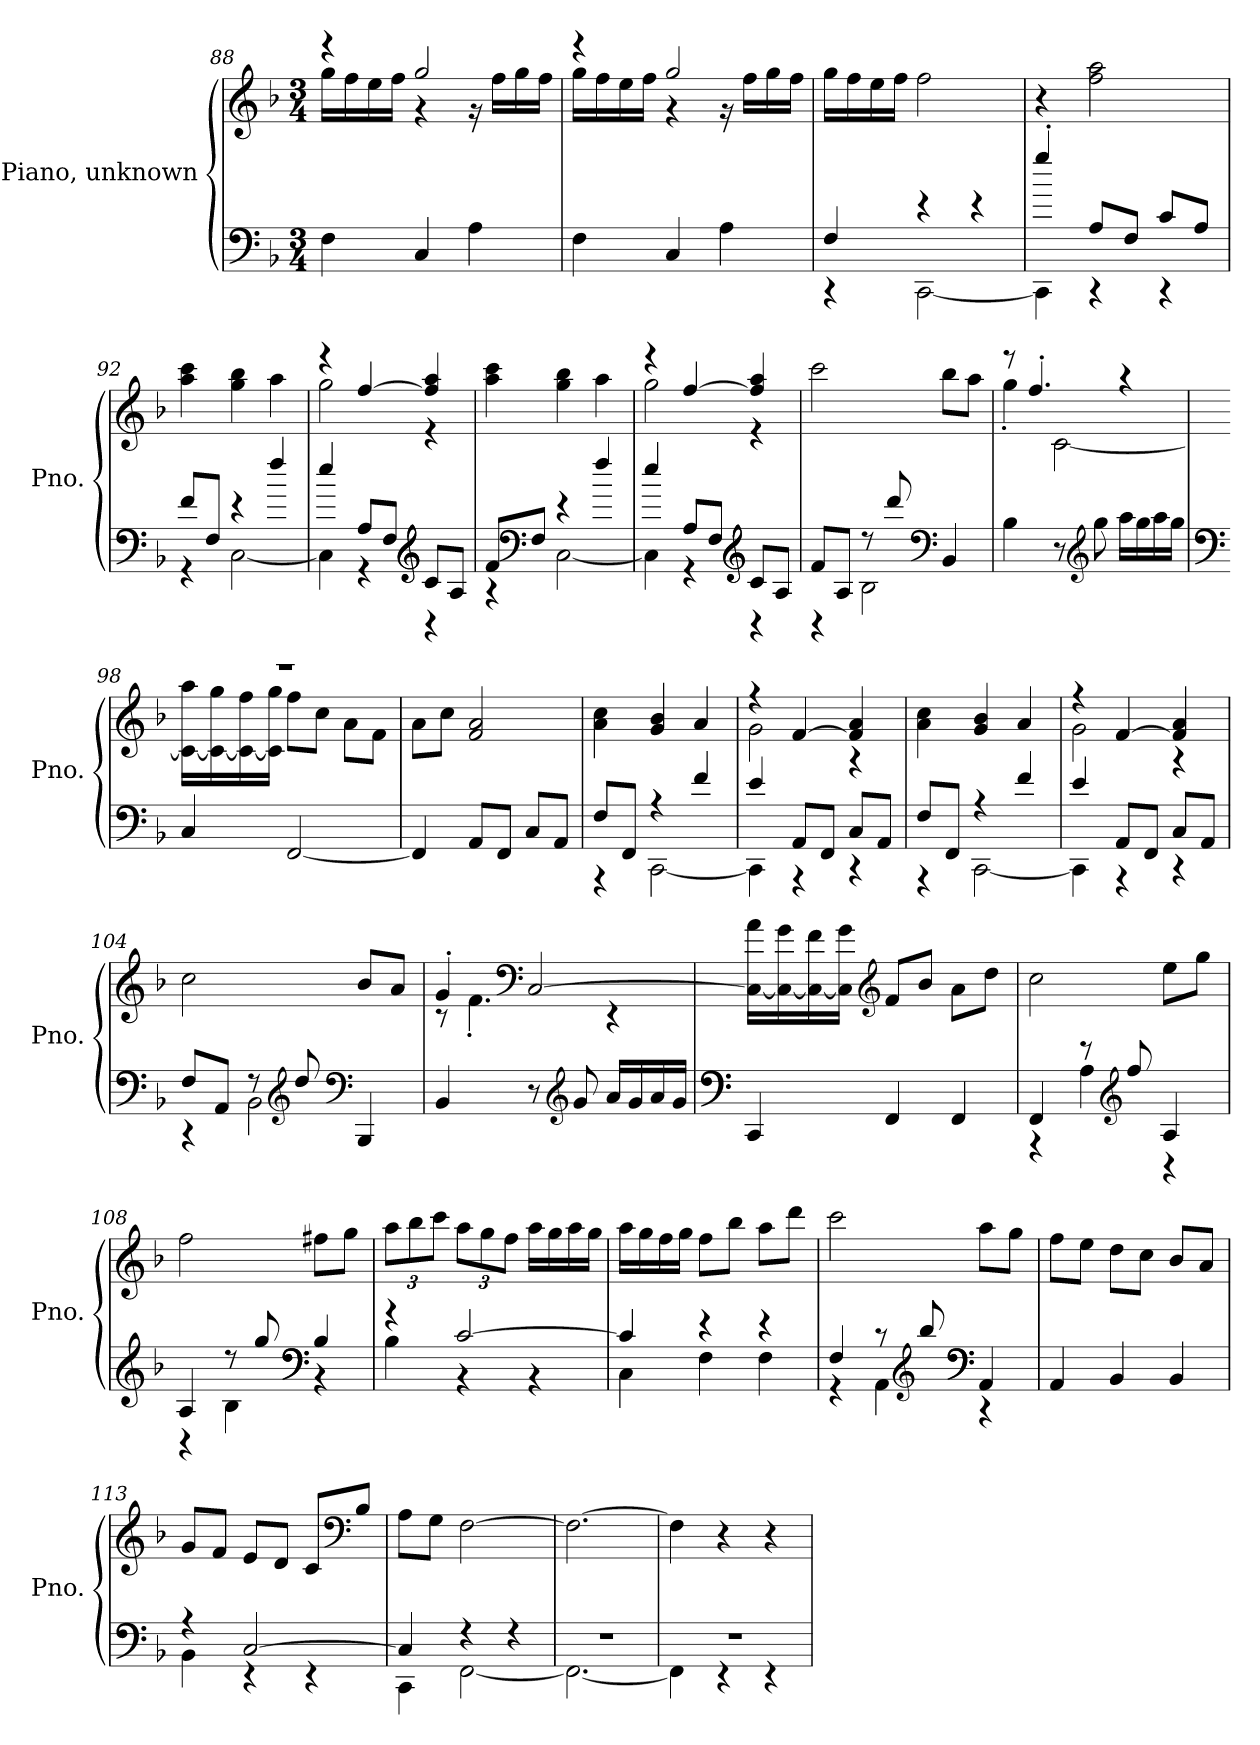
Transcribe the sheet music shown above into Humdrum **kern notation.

**kern	**kern
*part1	*part1
*staff2	*staff1
*I"Piano, unknown	*
*I'Pno.	*
!!LO:LB:g=z
*clefF4	*clefG2
*k[b-]	*k[b-]
*M3/4	*M3/4
=88	=88
*	*^
4F\	4r	16gg\LL
.	.	16ff\
.	.	16ee\
.	.	16ff\JJ
4C/	2gg/	4r
4A\	.	16r
.	.	16ff\LL
.	.	16gg\
.	.	16ff\JJ
=89	=89	=89
4F\	4r	16gg\LL
.	.	16ff\
.	.	16ee\
.	.	16ff\JJ
4C/	2gg/	4r
4A\	.	16r
.	.	16ff\LL
.	.	16gg\
.	.	16ff\JJ
*	*v	*v
=90	=90
*^	*
4F/	4r	16gg\LL
.	.	16ff\
.	.	16ee\
.	.	16ff\JJ
4r	[2CC\	2ff\
4r	.	.
=91	=91	=91
4gg'/	4CC\]	4r
8A/L	4r	2ff\ 2aa\
8F/J	.	.
8c/L	4r	.
8A/J	.	.
=92	=92	=92
8f/L	4r	4aa\ 4ccc\
8F/J	.	.
4r	[2C\	4gg\ 4bb-\
4ff/	.	4aa\
=93	=93	=93
*	*	*^
4ee/	4C\]	4r	2gg\
8A/L	4r	[4ff/	.
8F/J	.	.	.
*clefG2	*	*	*
8c/L	4r	4ff/] 4aa/	4r
8A/J	.	.	.
*	*	*v	*v
!!LO:LB:g=z
=94	=94	=94
8f/L	4r	4aa\ 4ccc\
*clefF4	*	*
8F/J	.	.
4r	[2C\	4gg\ 4bb-\
4ff/	.	4aa\
=95	=95	=95
*	*	*^
4ee/	4C\]	4r	2gg\
8A/L	4r	[4ff/	.
8F/J	.	.	.
*clefG2	*	*	*
8c/L	4r	4ff/] 4aa/	4r
8A/J	.	.	.
*	*	*v	*v
=96	=96	=96
8f/L	4r	2ccc\
8A/J	.	.
8r	2B-\	.
8ddd/	.	.
*clefF4	*	*
4BB-/	.	8bb-\L
.	.	8aa\J
*v	*v	*
=97	=97
*	*^
4B-\	8r	4gg'\
.	4.ff'/	.
8r	.	[2c\
*clefG2	*	*
8gg\	.	.
16aa\LL	4r	.
16gg\	.	.
16aa\	.	.
16gg\JJ	.	.
!!LO:PB:g=z	!!
=98	=98	=98
*clefF4	*	*
4C/	2.r	16c\_ 16aa\LL
.	.	16c\_ 16gg\
.	.	16c\_ 16ff\
.	.	16c\] 16gg\JJ
[2FF/	.	8ff\L
.	.	8cc\J
.	.	8a\L
.	.	8f\J
*	*v	*v
=99	=99
4FF/]	8a\L
.	8cc\J
8AA/L	2f/ 2a/
8FF/J	.
8C/L	.
8AA/J	.
=100	=100
*^	*
8F/L	4r	4a\ 4cc\
8FF/J	.	.
4r	[2CC\	4g/ 4b-/
4f/	.	4a/
=101	=101	=101
*	*	*^
4e/	4CC\]	4r	2g\
8AA/L	4r	[4f/	.
8FF/J	.	.	.
8C/L	4r	4f/] 4a/	4r
8AA/J	.	.	.
*	*	*v	*v
=102	=102	=102
8F/L	4r	4a\ 4cc\
8FF/J	.	.
4r	[2CC\	4g/ 4b-/
4f/	.	4a/
=103	=103	=103
*	*	*^
4e/	4CC\]	4r	2g\
8AA/L	4r	[4f/	.
8FF/J	.	.	.
8C/L	4r	4f/] 4a/	4r
8AA/J	.	.	.
*	*	*v	*v
!!LO:LB:g=z
=104	=104	=104
8F/L	4r	2cc\
8AA/J	.	.
8r	2BB-\	.
*clefG2	*	*
8dd/	.	.
*clefF4	*	*
4BBB-/	.	8b-/L
.	.	8a/J
*v	*v	*
=105	=105
*	*^
4BB-/	4g'/	8r
.	.	4.f'\
*	*clefF4	*
8r	[2C/	.
*clefG2	*	*
8g/	.	.
16a/LL	.	4r
16g/	.	.
16a/	.	.
16g/JJ	.	.
*	*v	*v
=106	=106
*clefF4	*
4CC/	16C\_ 16a\LL
.	16C\_ 16g\
.	16C\_ 16f\
.	16C\] 16g\JJ
*	*clefG2
4FF/	8f/L
.	8b-/J
4FF/	8a\L
.	8dd\J
=107	=107
*^	*
4FF/	4r	2cc\
8r	4A\	.
*clefG2	*	*
8ff/	.	.
4A/	4r	8ee\L
.	.	8gg\J
!!LO:LB:g=z
=108	=108	=108
4A/	4r	2ff\
8r	4B-\	.
8gg/	.	.
*clefF4	*	*
4B-/	4r	8ff#X\L
.	.	8gg\J
=109	=109	=109
*	*	*Xbrackettup
4r	4B-\	12aa\L
.	.	12bb-\
.	.	12ccc\J
[2c/	4r	12aa\L
.	.	12gg\
.	.	12ff\J
.	4r	16aa\LL
.	.	16gg\
.	.	16aa\
.	.	16gg\JJ
=110	=110	=110
4c/]	4C\	16aa\LL
.	.	16gg\
.	.	16ff\
.	.	16gg\JJ
4r	4F\	8ff\L
.	.	8bb-\J
4r	4F\	8aa\L
.	.	8ddd\J
=111	=111	=111
4F/	4r	2ccc\
8r	4AA\	.
*clefG2	*	*
8bb-/	.	.
*clefF4	*	*
4AA/	4r	8aa\L
.	.	8gg\J
*v	*v	*
!!LO:LB:g=z
=112	=112
4AA/	8ff\L
.	8ee\J
4BB-/	8dd\L
.	8cc\J
4BB-/	8b-/L
.	8a/J
=113	=113
*^	*
4r	4BB-\	8g/L
.	.	8f/J
[2C/	4r	8e/L
.	.	8d/J
.	4r	8c/L
*	*	*clefF4
.	.	8B-/J
=114	=114	=114
4C/]	4CC\	8A\L
.	.	8G\J
4r	[2FF\	[2F\
4r	.	.
=115	=115	=115
2.r	2.FF\_	2.F\_
=116	=116	=116
2.r	4FF\]	4F\]
.	4r	4r
.	4r	4r
*v	*v	*
=	=
*-	*-
